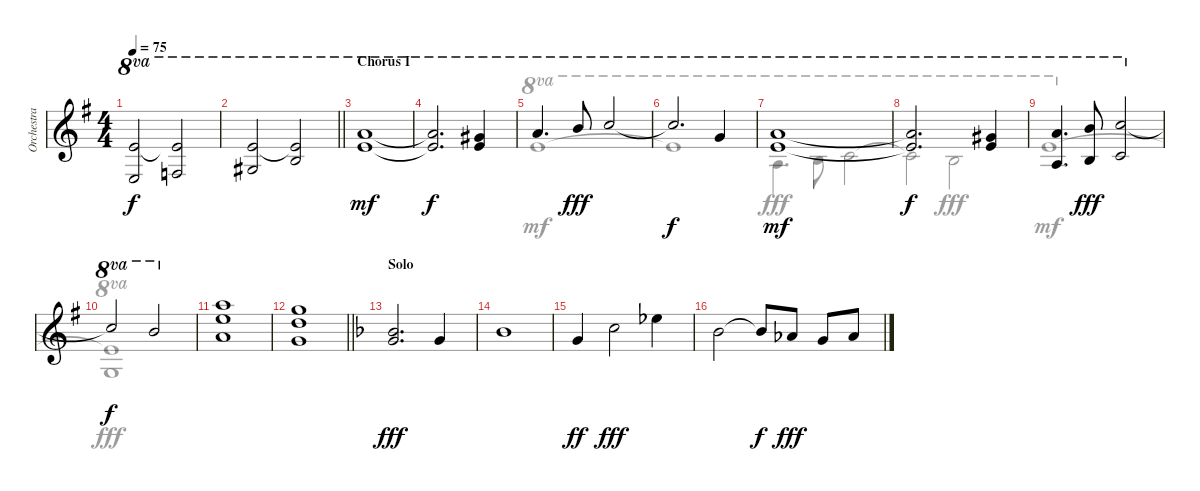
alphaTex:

\track ("Orchestra" "Orchestra") {instrument brasssection}
\staff {score}
\tuning (D4 A3 F3 C3 G2 D2) {hide}
\voice
\ts (4 4)
\tempo 75
\clef g2
\ks eminor
(14.1 11.3).2{ot 8va dy f} (14.1{t} 12.3).2{ot 8va} |
\barLineRight lightlight
(14.1 11.2).2{ot 8va} (14.1{t} 14.2).2{ot 8va} |
\section ("" "Chorus I")
(19.1 19.2).1{ot 8va dy mf} |
(19.1{t} 19.2{t}).2{d ot 8va dy f} (18.1 19.2).4{ot 8va} |
19.1.4{d ot 8va} 21.1.8{ot 8va dy fff} 22.1.2{ot 8va} |
22.1{t}.2{d ot 8va dy f} 17.1.4{ot 8va} |
(19.1 19.2).1{ot 8va dy mf} |
(19.1{t} 19.2{t}).2{d ot 8va dy f} (18.1 19.2).4{ot 8va} |
(19.1 16.3).4{d ot 8va} (21.1 18.3).8{ot 8va dy fff} (22.1 19.3).2{ot 8va} |
22.1{t}.2{ot 8va dy f} 21.1.2{ot 8va} |
(19.1 19.2 16.3).1 |
\barLineRight lightlight
(17.1 17.2 14.3).1 |
\section ("" "Solo")
\ks dminor
(13.2 14.3).2{d dy fff} 10.2.4 |
13.2.1 |
14.3.4{dy ff} 15.2.2{dy fff} 13.1.4 |
13.2.2 13.2{t}.8{dy f} 11.2.8{dy fff} 10.2.8 11.2.8
\voice
\clef g2
\ottava regular
\simile none
\ks eminor
|
\barLineRight lightlight
|
|
|
19.2.1{ot 8va dy mf} |
19.2{t}.1{ot 8va dy f} |
16.3.4{d ot 8va dy fff} 18.3.8{ot 8va} 19.3.2{ot 8va} |
19.3{t}.2{ot 8va dy f} 18.3.2{ot 8va dy fff} |
19.2.1{ot 8va dy mf} |
(19.2{t} 14.3).1{ot 8va dy fff} |
|
\barLineRight lightlight
|
\ks dminor
|
|
|
